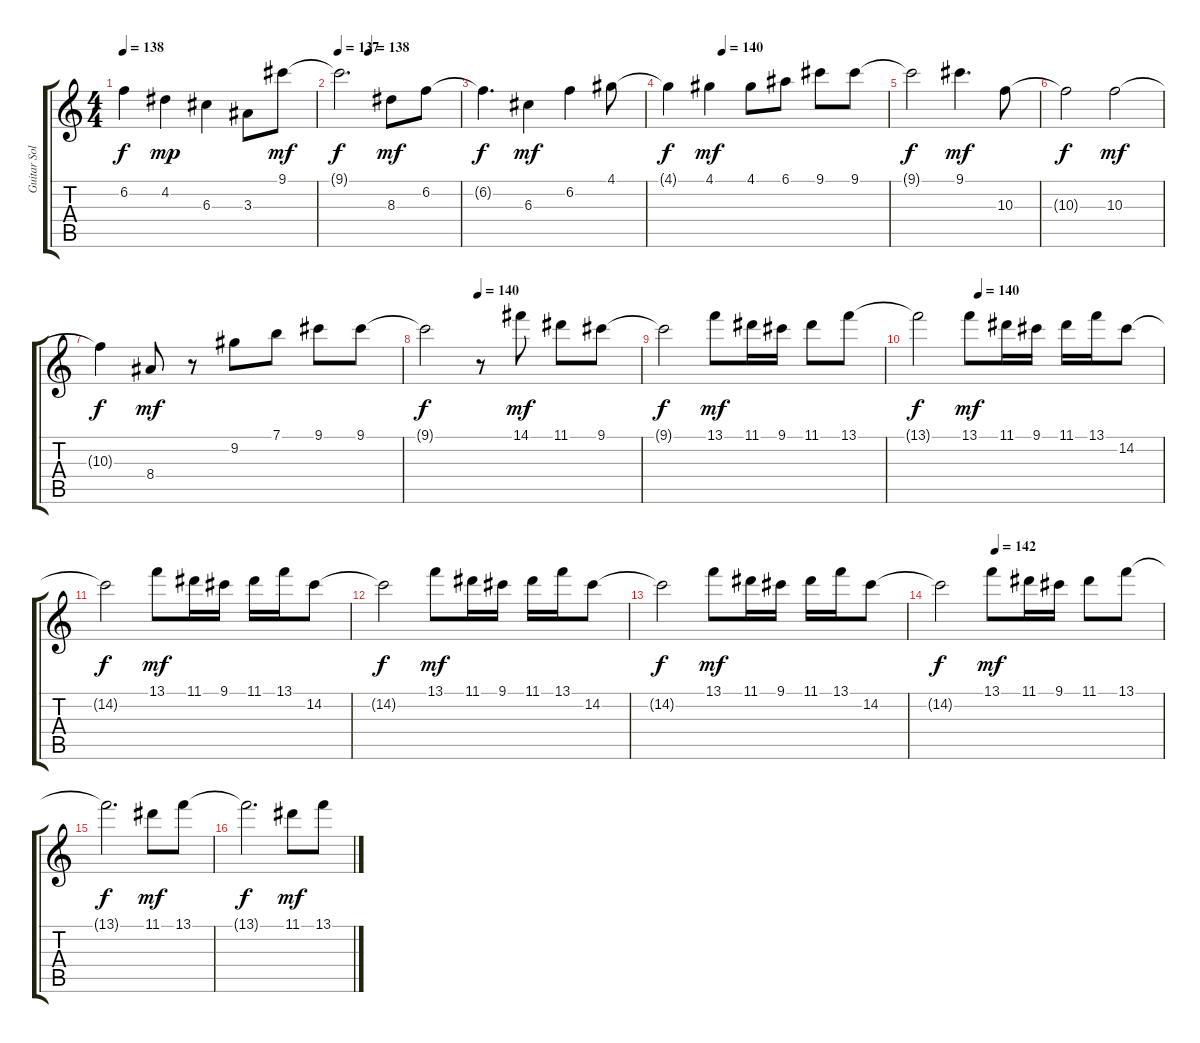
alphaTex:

\track ("Guitar Solo R" "Guitar Sol") {instrument distortionguitar}
\staff {score tabs}
\tuning (E4 B3 G3 D3 A2 E2) {hide}
\ts (4 4)
\tempo 138
\clef g2
\ks c
6.2{t}.4{dy f} 4.2.4{dy mp} 6.3.4 3.3.8 9.1.8{dy mf} |
\tempo 137
\tempo (138 0.25)
9.1{t}.2{d dy f} 8.3.8{dy mf} 6.2.8 |
6.2{t}.4{d dy f} 6.3.4{dy mf} 6.2.4 4.1.8 |
\tempo (140 0.25)
4.1{t}.4{dy f} 4.1.4{dy mf} 4.1.8 6.1.8 9.1.8 9.1.8 |
9.1{t}.2{dy f} 9.1.4{d dy mf} 10.3.8 |
10.3{t}.2{dy f} 10.3.2{dy mf} |
10.3{t}.4{dy f} 8.4.8{dy mf} r.8 9.2.8 7.1.8 9.1.8 9.1.8 |
\tempo (140 0.25)
9.1{t}.2{dy f} r.8 14.1.8{dy mf} 11.1.8 9.1.8 |
9.1{t}.2{dy f} 13.1.8{dy mf} 11.1.16 9.1.16 11.1.8 13.1.8 |
\tempo (140 0.25)
13.1{t}.2{dy f} 13.1.8{dy mf} 11.1.16 9.1.16 11.1.16 13.1.16 14.2.8 |
14.2{t}.2{dy f} 13.1.8{dy mf} 11.1.16 9.1.16 11.1.16 13.1.16 14.2.8 |
14.2{t}.2{dy f} 13.1.8{dy mf} 11.1.16 9.1.16 11.1.16 13.1.16 14.2.8 |
14.2{t}.2{dy f} 13.1.8{dy mf} 11.1.16 9.1.16 11.1.16 13.1.16 14.2.8 |
\tempo (142 0.25)
14.2{t}.2{dy f} 13.1.8{dy mf} 11.1.16 9.1.16 11.1.8 13.1.8 |
13.1{t}.2{d dy f} 11.1.8{dy mf} 13.1.8 |
13.1{t}.2{d dy f} 11.1.8{dy mf} 13.1.8
